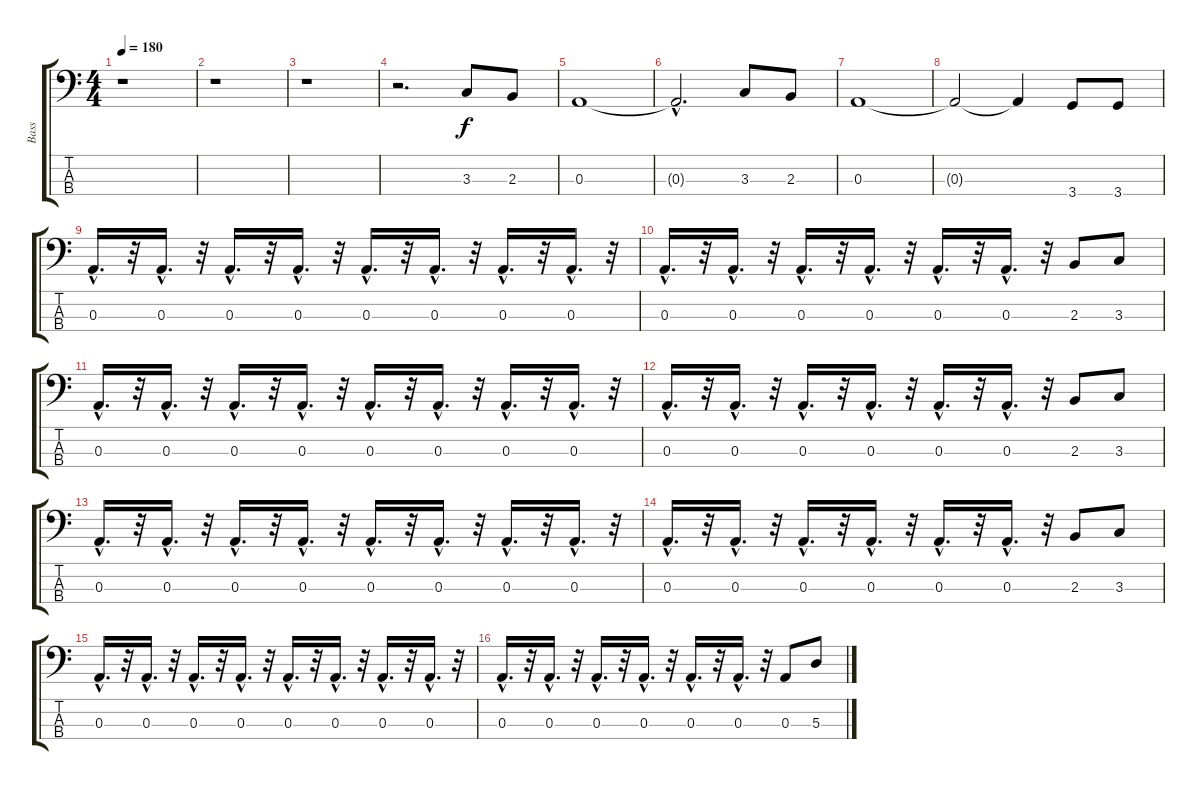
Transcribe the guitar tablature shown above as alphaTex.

\track ("Bass" "Bass") {instrument electricbassfinger}
\staff {score tabs}
\tuning (G2 D2 A1 E1) {hide}
\ts (4 4)
\tempo 180
\clef f4
\ks c
r.1{dy f instrument electricbassfinger} |
r.1 |
r.1 |
r.2{d} 3.3.8 2.3.8 |
0.3.1 |
0.3{hac t}.2{d} 3.3.8 2.3.8 |
0.3.1 |
0.3{t}.2 0.3{t}.4 3.4.8 3.4.8 |
0.3{hac}.16{d} r.32 0.3{hac}.16{d} r.32 0.3{hac}.16{d} r.32 0.3{hac}.16{d} r.32 0.3{hac}.16{d} r.32 0.3{hac}.16{d} r.32 0.3{hac}.16{d} r.32 0.3{hac}.16{d} r.32 |
0.3{hac}.16{d} r.32 0.3{hac}.16{d} r.32 0.3{hac}.16{d} r.32 0.3{hac}.16{d} r.32 0.3{hac}.16{d} r.32 0.3{hac}.16{d} r.32 2.3.8 3.3.8 |
0.3{hac}.16{d} r.32 0.3{hac}.16{d} r.32 0.3{hac}.16{d} r.32 0.3{hac}.16{d} r.32 0.3{hac}.16{d} r.32 0.3{hac}.16{d} r.32 0.3{hac}.16{d} r.32 0.3{hac}.16{d} r.32 |
0.3{hac}.16{d} r.32 0.3{hac}.16{d} r.32 0.3{hac}.16{d} r.32 0.3{hac}.16{d} r.32 0.3{hac}.16{d} r.32 0.3{hac}.16{d} r.32 2.3.8 3.3.8 |
0.3{hac}.16{d} r.32 0.3{hac}.16{d} r.32 0.3{hac}.16{d} r.32 0.3{hac}.16{d} r.32 0.3{hac}.16{d} r.32 0.3{hac}.16{d} r.32 0.3{hac}.16{d} r.32 0.3{hac}.16{d} r.32 |
0.3{hac}.16{d} r.32 0.3{hac}.16{d} r.32 0.3{hac}.16{d} r.32 0.3{hac}.16{d} r.32 0.3{hac}.16{d} r.32 0.3{hac}.16{d} r.32 2.3.8 3.3.8 |
0.3{hac}.16{d} r.32 0.3{hac}.16{d} r.32 0.3{hac}.16{d} r.32 0.3{hac}.16{d} r.32 0.3{hac}.16{d} r.32 0.3{hac}.16{d} r.32 0.3{hac}.16{d} r.32 0.3{hac}.16{d} r.32 |
0.3{hac}.16{d} r.32 0.3{hac}.16{d} r.32 0.3{hac}.16{d} r.32 0.3{hac}.16{d} r.32 0.3{hac}.16{d} r.32 0.3{hac}.16{d} r.32 0.3.8 5.3.8
